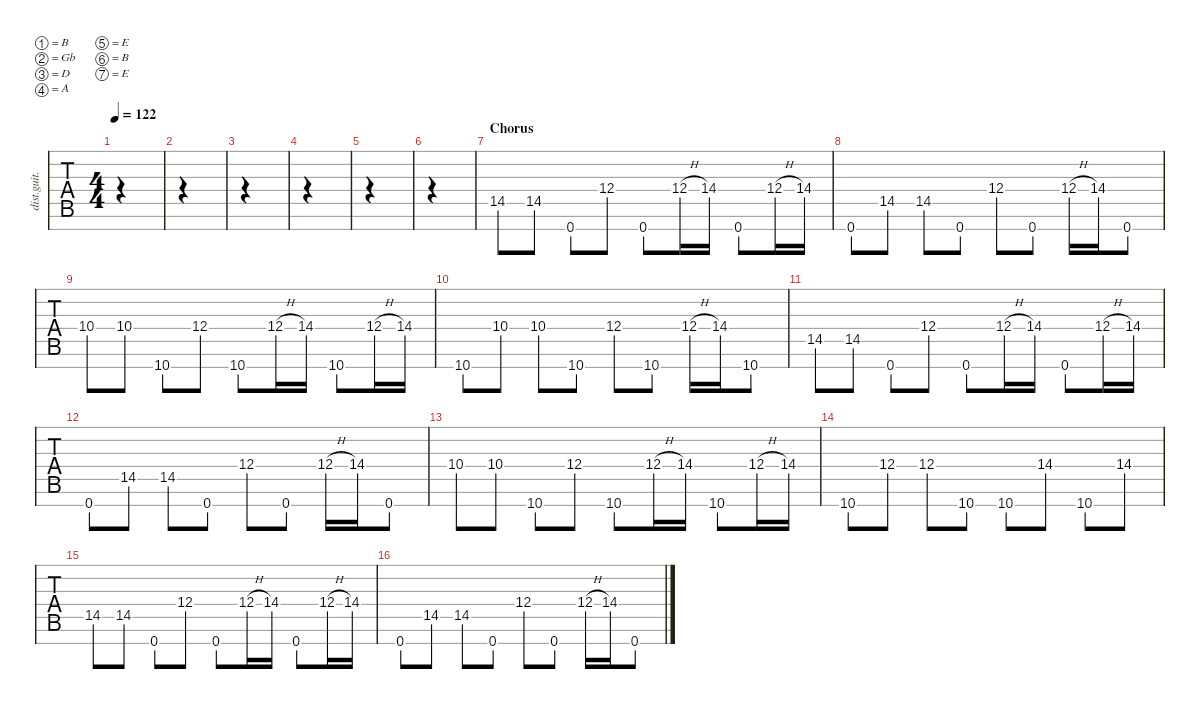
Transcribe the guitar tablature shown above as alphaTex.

\defaultSystemsLayout 4
\hideDynamics
\bracketExtendMode nobrackets
\track ("Rhythm" "dist.guit.") {instrument distortionguitar}
\staff {tabs}
\tuning (B3 Gb3 D3 A2 E2 B1 E1)
\ts (4 4)
\tempo 122
\clef g2
\ks c
|
|
|
|
|
|
\section ("" "Chorus")
14.5{acc #}.8 14.5{acc #}.8 0.7.8 12.4.8 0.7.8 12.4{h}.16 14.4.16 0.7.8 12.4{h}.16 14.4.16 |
0.7.8 14.5{acc #}.8 14.5{acc #}.8 0.7.8 12.4.8 0.7.8 12.4{h}.16 14.4.16 0.7.8 |
10.4.8 10.4.8 10.7.8 12.4.8 10.7.8 12.4{h}.16 14.4.16 10.7.8 12.4{h}.16 14.4.16 |
10.7.8 10.4.8 10.4.8 10.7.8 12.4.8 10.7.8 12.4{h}.16 14.4.16 10.7.8 |
14.5{acc #}.8 14.5{acc #}.8 0.7.8 12.4.8 0.7.8 12.4{h}.16 14.4.16 0.7.8 12.4{h}.16 14.4.16 |
0.7.8 14.5{acc #}.8 14.5{acc #}.8 0.7.8 12.4.8 0.7.8 12.4{h}.16 14.4.16 0.7.8 |
10.4.8 10.4.8 10.7.8 12.4.8 10.7.8 12.4{h}.16 14.4.16 10.7.8 12.4{h}.16 14.4.16 |
10.7.8 12.4.8 12.4.8 10.7.8 10.7.8 14.4.8 10.7.8 14.4.8 |
14.5{acc #}.8 14.5{acc #}.8 0.7.8 12.4.8 0.7.8 12.4{h}.16 14.4.16 0.7.8 12.4{h}.16 14.4.16 |
0.7.8 14.5{acc #}.8 14.5{acc #}.8 0.7.8 12.4.8 0.7.8 12.4{h}.16 14.4.16 0.7.8
